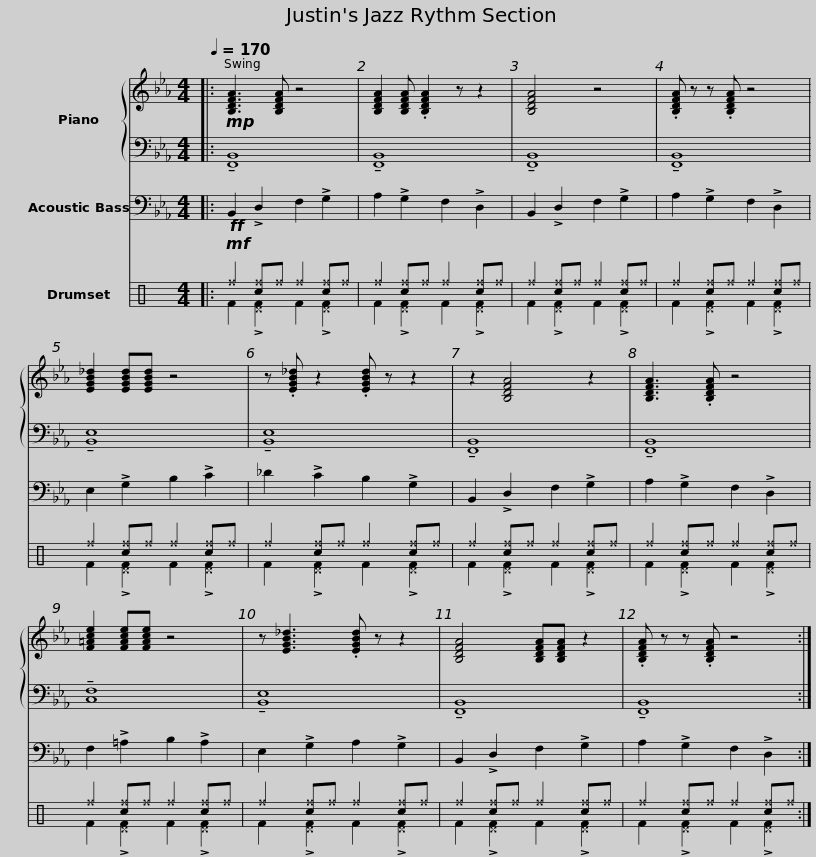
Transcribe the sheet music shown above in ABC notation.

X:1
%%score { 1 | 2 } 3 ( 4 5 )
L:1/8
Q:1/4=170
M:4/4
I:linebreak $
K:Eb
V:1 treble
V:2 bass
V:3 bass transpose=-12
V:4 perc
K:none
V:5 perc
K:none
V:1
|:!mp! [B,DFA]3 [B,DFA] z4 | [B,DFA]2 [B,DFA] .[B,DFA]2 z z2 | [B,DFA]4 z4 | .[B,DFA] z z .[B,DFA] z4 | [EGB_d]2 [EGBd][EGBd] z4 |$ %5
 z .[EGB_d] z2 .[EGBd] z z2 | z2 [B,DFA]4 z2 | [B,DFA]3 .[B,DFA] z4 | [F=Ace]2 [FAce][FAce] z4 | z [EGB_d]3 .[EGBd] z z2 |$ %10
 [B,DFA]4 [B,DFA][B,DFA] z2 | .[B,DFA] z z .[B,DFA] z4 :| %12
V:2
|: !tenuto![F,,B,,]8 | !tenuto![F,,B,,]8 | !tenuto![F,,B,,]8 | !tenuto![F,,B,,]8 | !tenuto![B,,E,]8 |$ %5
 !tenuto![B,,E,]8 | !tenuto![F,,B,,]8 | !tenuto![F,,B,,]8 | !tenuto![C,F,]8 | !tenuto![B,,E,]8 |$ %10
 !tenuto![F,,B,,]8 | !tenuto![F,,B,,]8 :| %12
V:3
|:!ff! B,,2 !>!D,2 F,2 !>!G,2 | A,2 !>!G,2 F,2 !>!D,2 | B,,2 !>!D,2 F,2 !>!G,2 | A,2 !>!G,2 F,2 !>!D,2 | E,2 !>!G,2 B,2 !>!C2 |$ %5
 _D2 !>!C2 B,2 !>!G,2 | B,,2 !>!D,2 F,2 !>!G,2 | A,2 !>!G,2 F,2 !>!D,2 | F,2 !>!=A,2 B,2 !>!A,2 | E,2 !>!G,2 A,2 !>!G,2 |$ %10
 B,,2 !>!D,2 F,2 !>!G,2 | A,2 !>!G,2 F,2 !>!D,2 :| %12
V:4
[K:C]|:!mf! ^f2 [c^f]^f ^f2 [c^f]^f | ^f2 [c^f]^f ^f2 [c^f]^f | ^f2 [c^f]^f ^f2 [c^f]^f | ^f2 [c^f]^f ^f2 [c^f]^f | ^f2 [c^f]^f ^f2 [c^f]^f |$ %5
 ^f2 [c^f]^f ^f2 [c^f]^f | ^f2 [c^f]^f ^f2 [c^f]^f | ^f2 [c^f]^f ^f2 [c^f]^f | ^f2 [c^f]^f ^f2 [c^f]^f | ^f2 [c^f]^f ^f2 [c^f]^f |$ %10
 ^f2 [c^f]^f ^f2 [c^f]^f | ^f2 [c^f]^f ^f2 [c^f]^f :| %12
V:5
[K:C]|: F2 !>![^DF]2 F2 !>![^DF]2 | F2 !>![^DF]2 F2 !>![^DF]2 | F2 !>![^DF]2 F2 !>![^DF]2 | F2 !>![^DF]2 F2 !>![^DF]2 | F2 !>![^DF]2 F2 !>![^DF]2 |$ %5
 F2 !>![^DF]2 F2 !>![^DF]2 | F2 !>![^DF]2 F2 !>![^DF]2 | F2 !>![^DF]2 F2 !>![^DF]2 | F2 !>![^DF]2 F2 !>![^DF]2 | F2 !>![^DF]2 F2 !>![^DF]2 |$ %10
 F2 !>![^DF]2 F2 !>![^DF]2 | F2 !>![^DF]2 F2 !>![^DF]2 :| %12
